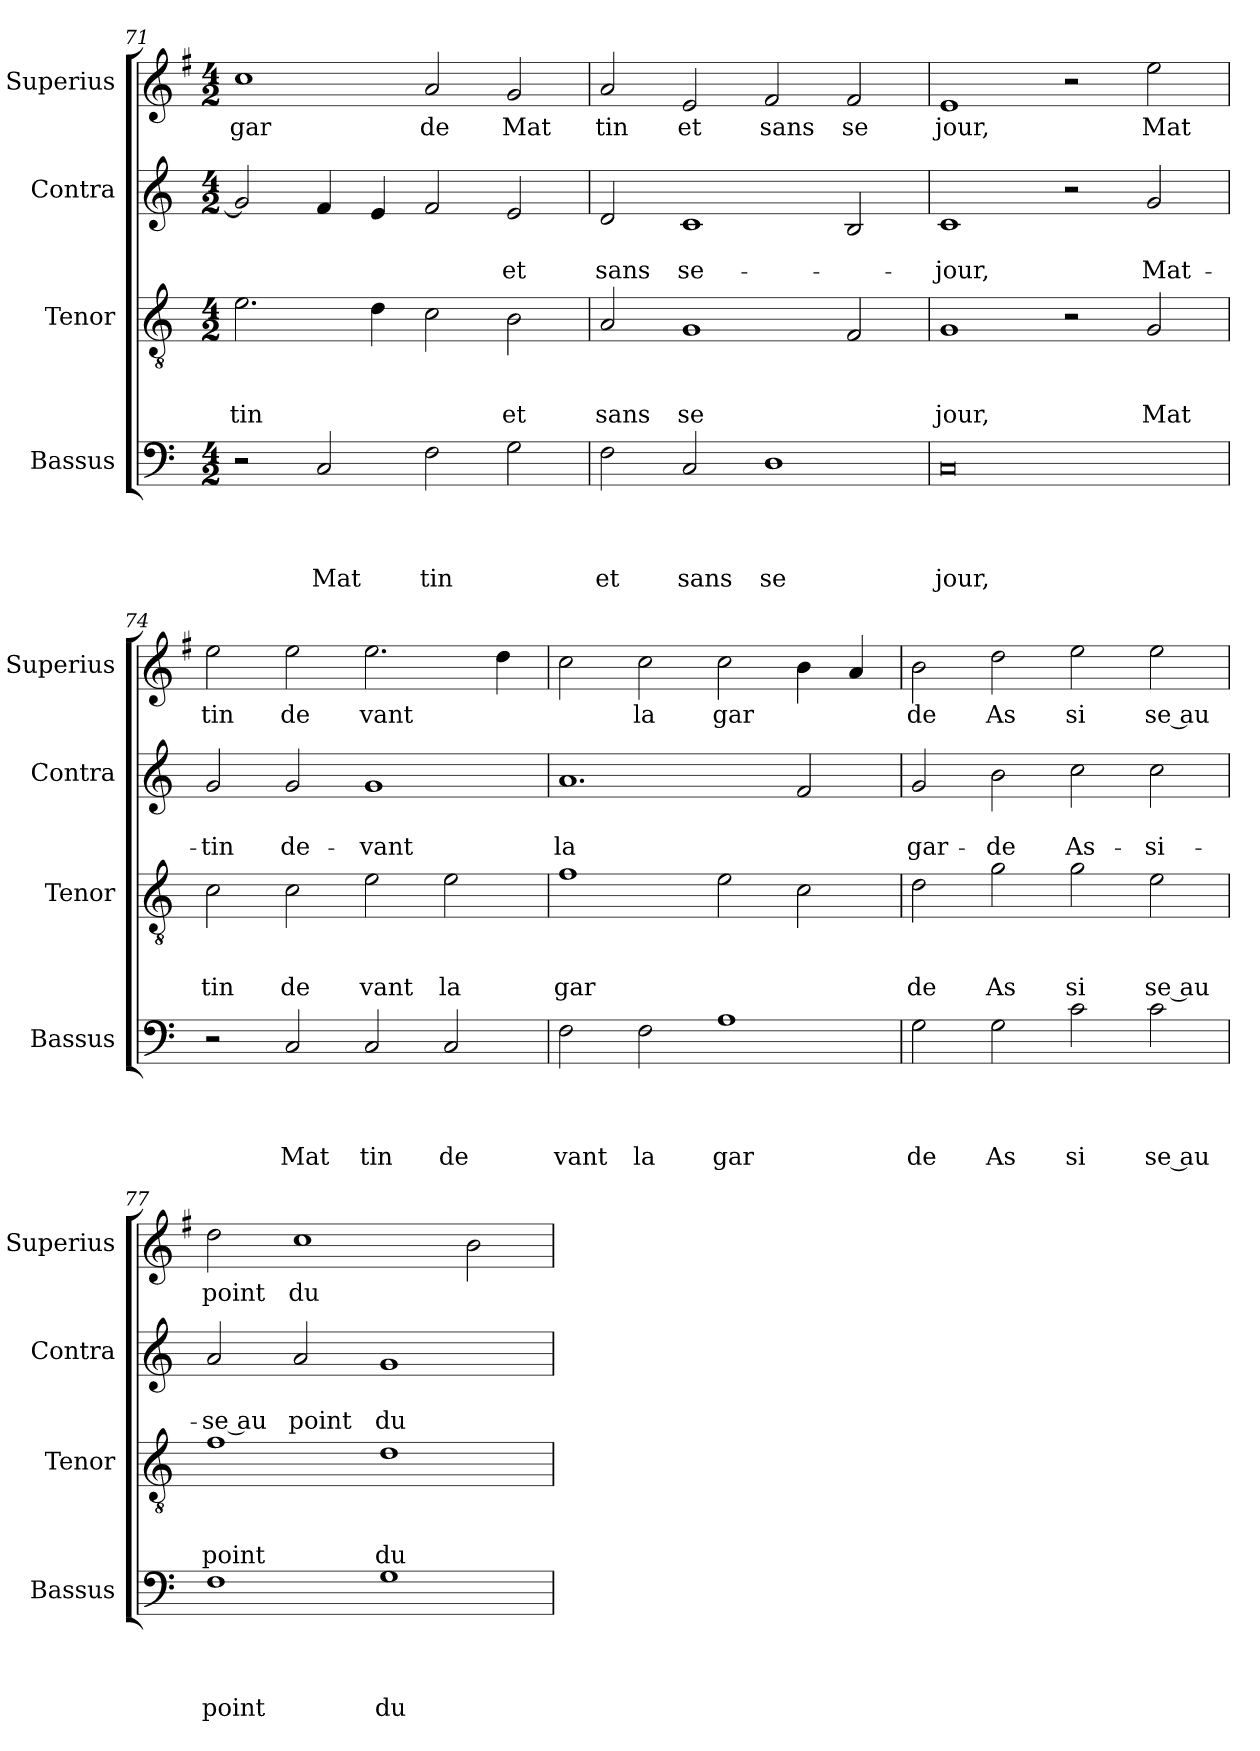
**kern	**text	**text	**text	**text	**kern	**text	**text	**text	**kern	**text	**text	**kern	**text
*part4	*part4	*part4	*part4	*part4	*part3	*part3	*part3	*part3	*part2	*part2	*part2	*part1	*part1
*staff4	*staff4	*staff4	*staff4	*staff4	*staff3	*staff3	*staff3	*staff3	*staff2	*staff2	*staff2	*staff1	*staff1
*I"Bassus	*	*	*	*	*I"Tenor	*	*	*	*I"Contra	*	*	*I"Superius	*
*I'Bassus	*	*	*	*	*I'Tenor	*	*	*	*I'Contra	*	*	*I'Superius	*
*clefF4	*	*	*	*	*clefGv2	*	*	*	*clefG2	*	*	*clefG2	*
*	*	*	*	*	*	*	*	*	*	*	*	*ITrd-3c-5	*
*k[]	*	*	*	*	*k[]	*	*	*	*k[]	*	*	*k[]	*
*C:	*	*	*	*	*C:	*	*	*	*C:	*	*	*C:	*
*M4/2	*	*	*	*	*M4/2	*	*	*	*M4/2	*	*	*M4/2	*
=71	=71	=71	=71	=71	=71	=71	=71	=71	=71	=71	=71	=71	=71
!	!	!	!	!	!	!	!	!LO:LY:b	!	!	!	!	!LO:LY:b
2r	.	.	.	.	2.e\	.	.	tin	2g/]	.	.	1ff	gar
!	!	!	!	!LO:LY:b	!	!	!	!	!	!	!	!	!
2C/	.	.	.	Mat	.	.	.	.	4f/	.	.	.	.
.	.	.	.	.	4d\	.	.	.	4e/	.	.	.	.
!	!	!	!	!LO:LY:b	!	!	!	!	!	!	!	!	!LO:LY:b
2F\	.	.	.	tin	2c\	.	.	.	2f/	.	.	2dd/	de
!	!	!	!	!	!	!	!	!LO:LY:b	!	!	!LO:LY:b	!	!LO:LY:b
2G\	.	.	.	.	2B\	.	.	et	2e/	.	et	2cc/	Mat
=72	=72	=72	=72	=72	=72	=72	=72	=72	=72	=72	=72	=72	=72
!	!	!	!	!LO:LY:b	!	!	!	!LO:LY:b	!	!	!LO:LY:b	!	!LO:LY:b
2F\	.	.	.	et	2A/	.	.	sans	2d/	.	sans	2dd/	tin
!	!	!	!	!LO:LY:b	!	!	!	!LO:LY:b	!	!	!LO:LY:b	!	!LO:LY:b
2C/	.	.	.	sans	1G	.	.	se	1c	.	se-	2a/	et
!	!	!	!	!LO:LY:b	!	!	!	!	!	!	!	!	!LO:LY:b
1D	.	.	.	se	.	.	.	.	.	.	.	2b/	sans
!	!	!	!	!	!	!	!	!	!	!	!	!	!LO:LY:b
.	.	.	.	.	2F/	.	.	.	2B/	.	.	2b/	se
=73	=73	=73	=73	=73	=73	=73	=73	=73	=73	=73	=73	=73	=73
!	!	!	!	!LO:LY:b	!	!	!	!LO:LY:b	!	!	!LO:LY:b	!	!LO:LY:b
0C	.	.	.	jour,	1G	.	.	jour,	1c	.	-jour,	1a	jour,
.	.	.	.	.	2r	.	.	.	2r	.	.	2r	.
!	!	!	!	!	!	!	!	!LO:LY:b	!	!	!LO:LY:b	!	!LO:LY:b
.	.	.	.	.	2G/	.	.	Mat	2g/	.	Mat-	2aa\	Mat
=74	=74	=74	=74	=74	=74	=74	=74	=74	=74	=74	=74	=74	=74
!	!	!	!	!	!	!	!	!LO:LY:b	!	!	!LO:LY:b	!	!LO:LY:b
2r	.	.	.	.	2c\	.	.	tin	2g/	.	-tin	2aa\	tin
!	!	!	!	!LO:LY:b	!	!	!	!LO:LY:b	!	!	!LO:LY:b	!	!LO:LY:b
2C/	.	.	.	Mat	2c\	.	.	de	2g/	.	de-	2aa\	de
!	!	!	!	!LO:LY:b	!	!	!	!LO:LY:b	!	!	!LO:LY:b	!	!LO:LY:b
2C/	.	.	.	tin	2e\	.	.	vant	1g	.	-vant	2.aa\	vant
!	!	!	!	!LO:LY:b	!	!	!	!LO:LY:b	!	!	!	!	!
2C/	.	.	.	de	2e\	.	.	la	.	.	.	.	.
.	.	.	.	.	.	.	.	.	.	.	.	4gg\	.
=75	=75	=75	=75	=75	=75	=75	=75	=75	=75	=75	=75	=75	=75
!	!	!	!	!LO:LY:b	!	!	!	!LO:LY:b	!	!	!LO:LY:b	!	!
2F\	.	.	.	vant	1f	.	.	gar	1.a	.	la	2ff\	.
!	!	!	!	!LO:LY:b	!	!	!	!	!	!	!	!	!LO:LY:b
2F\	.	.	.	la	.	.	.	.	.	.	.	2ff\	la
!	!	!	!	!LO:LY:b	!	!	!	!	!	!	!	!	!LO:LY:b
1A	.	.	.	gar	2e\	.	.	.	.	.	.	2ff\	gar
.	.	.	.	.	2c\	.	.	.	2f/	.	.	4ee\	.
.	.	.	.	.	.	.	.	.	.	.	.	4dd/	.
!!LO:LB:g=z
=76	=76	=76	=76	=76	=76	=76	=76	=76	=76	=76	=76	=76	=76
!	!	!	!	!LO:LY:b	!	!	!	!LO:LY:b	!	!	!LO:LY:b	!	!LO:LY:b
2G\	.	.	.	de	2d\	.	.	de	2g/	.	gar-	2ee\	de
!	!	!	!	!LO:LY:b	!	!	!	!LO:LY:b	!	!	!LO:LY:b	!	!LO:LY:b
2G\	.	.	.	As	2g\	.	.	As	2b\	.	-de	2gg\	As
!	!	!	!	!LO:LY:b	!	!	!	!LO:LY:b	!	!	!LO:LY:b	!	!LO:LY:b
2c\	.	.	.	si	2g\	.	.	si	2cc\	.	As-	2aa\	si
!	!	!	!	!LO:LY:b:rj	!	!	!	!LO:LY:b:rj	!	!	!LO:LY:b	!	!LO:LY:b:rj
(2c\	.	.	.	se au	2e\	.	.	se au	(2cc\	.	-si-	2aa\	se au
=77	=77	=77	=77	=77	=77	=77	=77	=77	=77	=77	=77	=77	=77
!	!	!	!	!LO:LY:b	!	!	!	!LO:LY:b	!	!	!LO:LY:b:rj	!	!LO:LY:b
1F	.	.	.	point	1f	.	.	point	2a/	.	-se au	2gg\	point
!	!	!	!	!	!	!	!	!	!	!	!LO:LY:b	!	!LO:LY:b
.	.	.	.	.	.	.	.	.	2a/	.	point	1ff	du
!	!	!	!	!LO:LY:b	!	!	!	!LO:LY:b	!	!	!LO:LY:b	!	!
1G	.	.	.	du	1d	.	.	du	1g	.	du	.	.
.	.	.	.	.	.	.	.	.	.	.	.	2ee\	.
=	=	=	=	=	=	=	=	=	=	=	=	=	=
*-	*-	*-	*-	*-	*-	*-	*-	*-	*-	*-	*-	*-	*-
